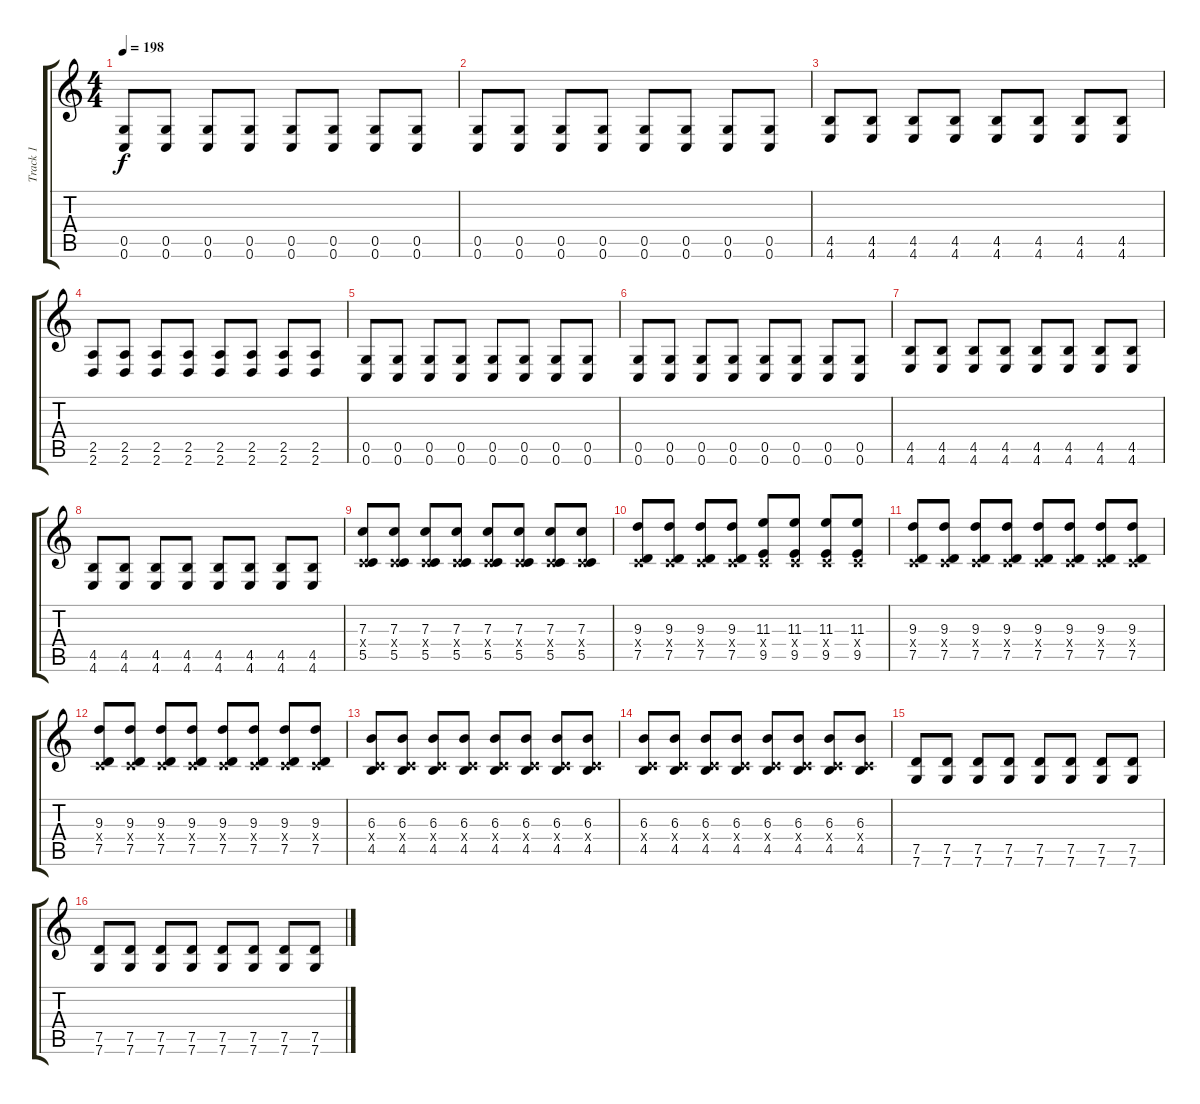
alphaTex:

\track ("Track 1" "Track 1") {instrument distortionguitar}
\staff {score tabs}
\tuning (D4 A3 F3 C3 G2 C2) {hide}
\ts (4 4)
\tempo 198
\clef g2
\ks c
(0.5 0.6).8{dy f} (0.5 0.6).8 (0.5 0.6).8 (0.5 0.6).8 (0.5 0.6).8 (0.5 0.6).8 (0.5 0.6).8 (0.5 0.6).8 |
(0.5 0.6).8 (0.5 0.6).8 (0.5 0.6).8 (0.5 0.6).8 (0.5 0.6).8 (0.5 0.6).8 (0.5 0.6).8 (0.5 0.6).8 |
(4.5 4.6).8 (4.5 4.6).8 (4.5 4.6).8 (4.5 4.6).8 (4.5 4.6).8 (4.5 4.6).8 (4.5 4.6).8 (4.5 4.6).8 |
(2.5 2.6).8 (2.5 2.6).8 (2.5 2.6).8 (2.5 2.6).8 (2.5 2.6).8 (2.5 2.6).8 (2.5 2.6).8 (2.5 2.6).8 |
(0.5 0.6).8 (0.5 0.6).8 (0.5 0.6).8 (0.5 0.6).8 (0.5 0.6).8 (0.5 0.6).8 (0.5 0.6).8 (0.5 0.6).8 |
(0.5 0.6).8 (0.5 0.6).8 (0.5 0.6).8 (0.5 0.6).8 (0.5 0.6).8 (0.5 0.6).8 (0.5 0.6).8 (0.5 0.6).8 |
(4.5 4.6).8 (4.5 4.6).8 (4.5 4.6).8 (4.5 4.6).8 (4.5 4.6).8 (4.5 4.6).8 (4.5 4.6).8 (4.5 4.6).8 |
(4.5 4.6).8 (4.5 4.6).8 (4.5 4.6).8 (4.5 4.6).8 (4.5 4.6).8 (4.5 4.6).8 (4.5 4.6).8 (4.5 4.6).8 |
(7.3 0.4{x} 5.5).8 (7.3 0.4{x} 5.5).8 (7.3 0.4{x} 5.5).8 (7.3 0.4{x} 5.5).8 (7.3 0.4{x} 5.5).8 (7.3 0.4{x} 5.5).8 (7.3 0.4{x} 5.5).8 (7.3 0.4{x} 5.5).8 |
(9.3 0.4{x} 7.5).8 (9.3 0.4{x} 7.5).8 (9.3 0.4{x} 7.5).8 (9.3 0.4{x} 7.5).8 (11.3 0.4{x} 9.5).8 (11.3 0.4{x} 9.5).8 (11.3 0.4{x} 9.5).8 (11.3 0.4{x} 9.5).8 |
(9.3 0.4{x} 7.5).8 (9.3 0.4{x} 7.5).8 (9.3 0.4{x} 7.5).8 (9.3 0.4{x} 7.5).8 (9.3 0.4{x} 7.5).8 (9.3 0.4{x} 7.5).8 (9.3 0.4{x} 7.5).8 (9.3 0.4{x} 7.5).8 |
(9.3 0.4{x} 7.5).8 (9.3 0.4{x} 7.5).8 (9.3 0.4{x} 7.5).8 (9.3 0.4{x} 7.5).8 (9.3 0.4{x} 7.5).8 (9.3 0.4{x} 7.5).8 (9.3 0.4{x} 7.5).8 (9.3 0.4{x} 7.5).8 |
(6.3 0.4{x} 4.5).8 (6.3 0.4{x} 4.5).8 (6.3 0.4{x} 4.5).8 (6.3 0.4{x} 4.5).8 (6.3 0.4{x} 4.5).8 (6.3 0.4{x} 4.5).8 (6.3 0.4{x} 4.5).8 (6.3 0.4{x} 4.5).8 |
(6.3 0.4{x} 4.5).8 (6.3 0.4{x} 4.5).8 (6.3 0.4{x} 4.5).8 (6.3 0.4{x} 4.5).8 (6.3 0.4{x} 4.5).8 (6.3 0.4{x} 4.5).8 (6.3 0.4{x} 4.5).8 (6.3 0.4{x} 4.5).8 |
(7.5 7.6).8 (7.5 7.6).8 (7.5 7.6).8 (7.5 7.6).8 (7.5 7.6).8 (7.5 7.6).8 (7.5 7.6).8 (7.5 7.6).8 |
(7.5 7.6).8 (7.5 7.6).8 (7.5 7.6).8 (7.5 7.6).8 (7.5 7.6).8 (7.5 7.6).8 (7.5 7.6).8 (7.5 7.6).8
